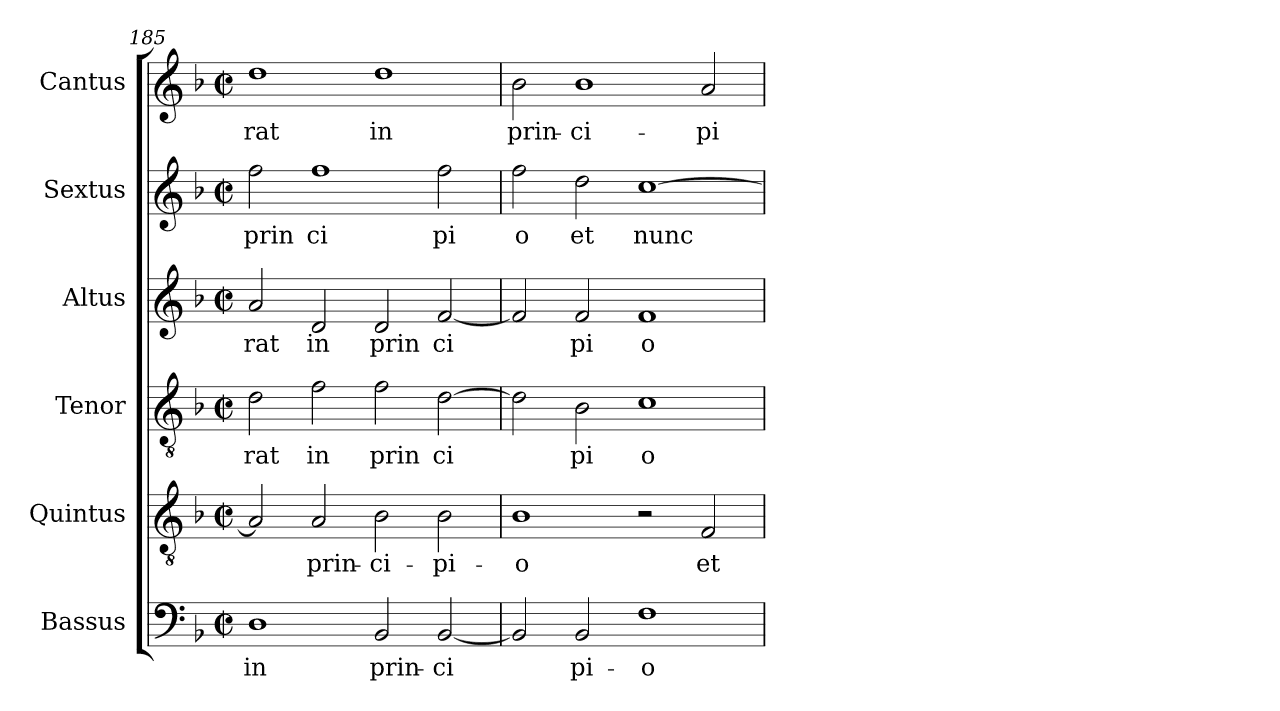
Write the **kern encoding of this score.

**kern	**text	**kern	**text	**kern	**text	**kern	**text	**kern	**text	**kern	**text
*part6	*part6	*part5	*part5	*part4	*part4	*part3	*part3	*part2	*part2	*part1	*part1
*staff6	*staff6	*staff5	*staff5	*staff4	*staff4	*staff3	*staff3	*staff2	*staff2	*staff1	*staff1
*I"Bassus	*	*I"Quintus	*	*I"Tenor	*	*I"Altus	*	*I"Sextus	*	*I"Cantus	*
*I'B	*	*I'Q	*	*I'T	*	*I'A	*	*I'S	*	*I'C	*
!!LO:PB:g=z
*clefF4	*	*clefGv2	*	*clefGv2	*	*clefG2	*	*clefG2	*	*clefG2	*
*k[b-]	*	*k[b-]	*	*k[b-]	*	*k[b-]	*	*k[b-]	*	*k[b-]	*
*F:	*	*F:	*	*F:	*	*F:	*	*F:	*	*F:	*
*M2/2	*	*M2/2	*	*M2/2	*	*M2/2	*	*M2/2	*	*M2/2	*
*met(c|)	*	*met(c|)	*	*met(c|)	*	*met(c|)	*	*met(c|)	*	*met(c|)	*
=185	=185	=185	=185	=185	=185	=185	=185	=185	=185	=185	=185
!	!LO:LY:b:cj	!	!LO:LY:b:cj	!	!LO:LY:b:cj	!	!LO:LY:b:cj	!	!LO:LY:b:cj	!	!LO:LY:b:cj
1D	in	2A/]	.	2d\	rat	2a/	rat	2ff\	prin	1dd	rat
!	!	!	!LO:LY:b:cj	!	!LO:LY:b:cj	!	!LO:LY:b:cj	!	!LO:LY:b:cj	!	!
.	.	2A/	prin-	2f\	in	2d/	in	1ff	ci	.	.
!	!LO:LY:b:cj	!	!LO:LY:b:cj	!	!LO:LY:b:cj	!	!LO:LY:b:cj	!	!	!	!LO:LY:b:cj
2BB-/	prin-	2B-\	-ci-	2f\	prin	2d/	prin	.	.	1dd	in
!	!LO:LY:b:cj	!	!LO:LY:b:cj	!	!LO:LY:b:cj	!	!LO:LY:b:cj	!	!LO:LY:b:cj	!	!
[<2BB-/	-ci-	2B-\	-pi-	[>2d\	ci	[<2f/	ci	2ff\	pi	.	.
=186	=186	=186	=186	=186	=186	=186	=186	=186	=186	=186	=186
!	!LO:LY:b:cj	!	!LO:LY:b:cj	!	!LO:LY:b:cj	!	!LO:LY:b:cj	!	!LO:LY:b:cj	!	!LO:LY:b:cj
2BB-/]	--	1B-	-o	2d\]	.	2f/]	.	2ff\	o	2b-\	prin-
!	!LO:LY:b:cj	!	!	!	!LO:LY:b:cj	!	!LO:LY:b:cj	!	!LO:LY:b:cj	!	!LO:LY:b:cj
2BB-/	-pi-	.	.	2B-\	pi	2f/	pi	2dd\	et	1b-	-ci-
!	!LO:LY:b:cj	!	!	!	!LO:LY:b:cj	!	!LO:LY:b:cj	!	!LO:LY:b:cj	!	!
1F	-o	2r	.	1c	o	1f	o	[>1cc	nunc	.	.
!	!	!	!LO:LY:b:cj	!	!	!	!	!	!	!	!LO:LY:b:cj
.	.	2F/	et	.	.	.	.	.	.	2a/	-pi-
=	=	=	=	=	=	=	=	=	=	=	=
*-	*-	*-	*-	*-	*-	*-	*-	*-	*-	*-	*-
